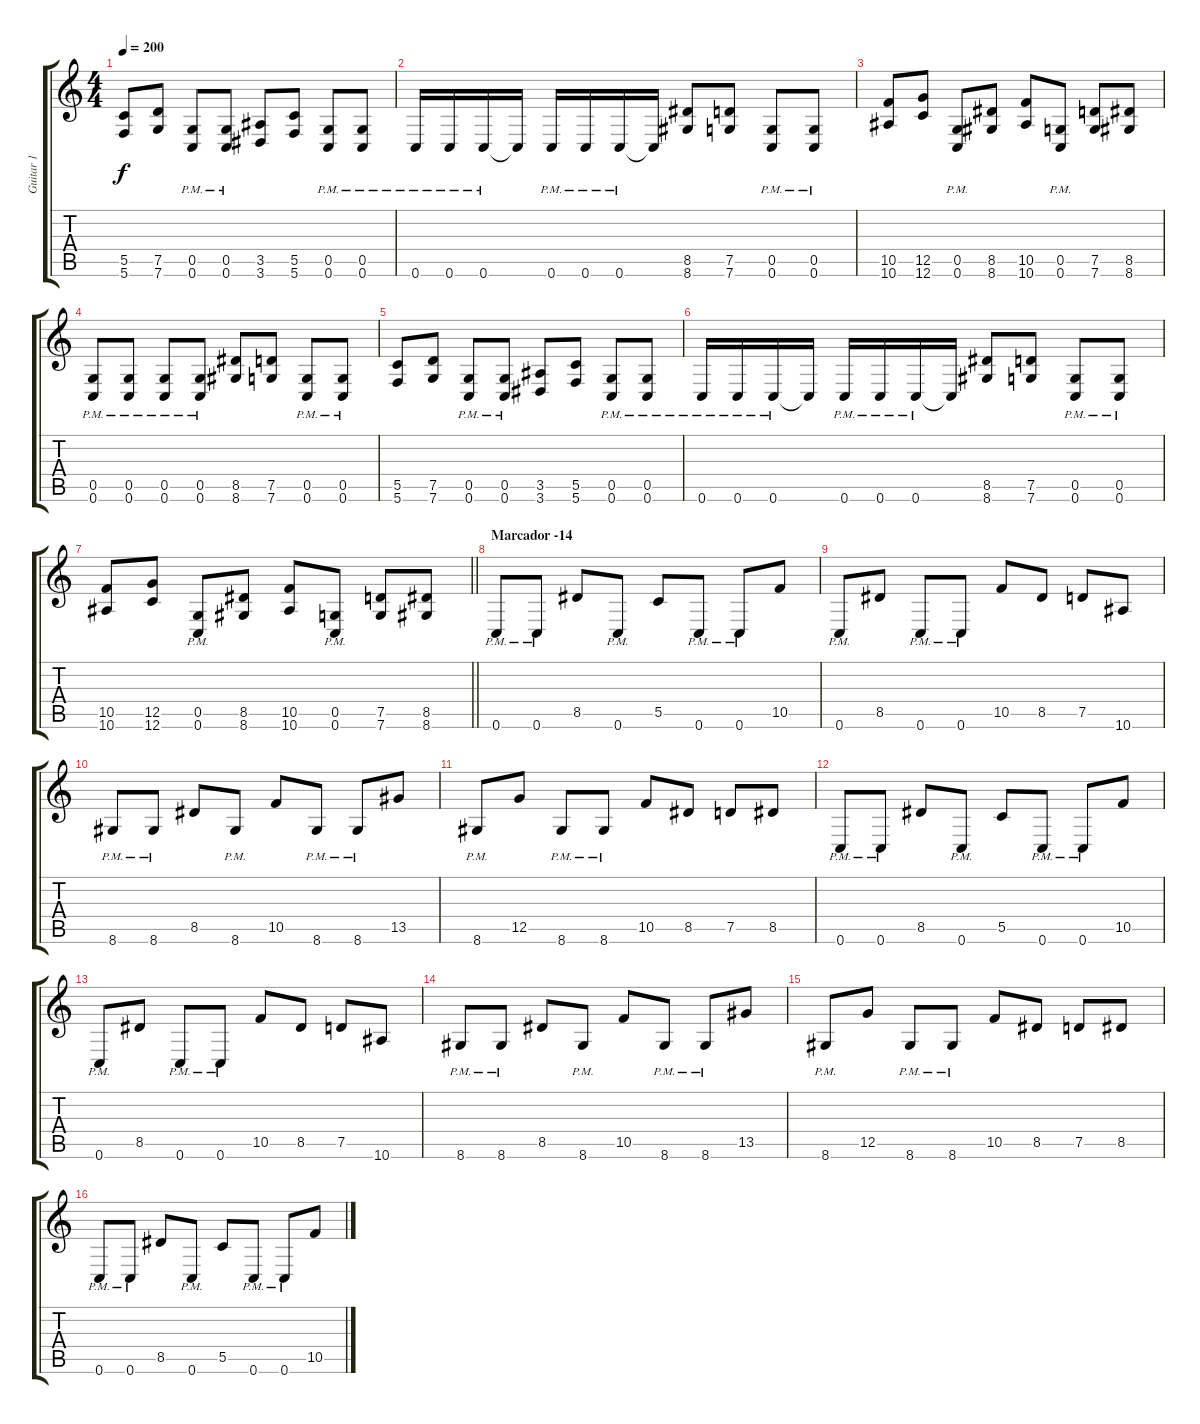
\track ("Guitar 1" "Guitar 1") {instrument distortionguitar}
\staff {score tabs}
\tuning (D4 A3 F3 C3 G2 C2) {hide}
\ts (4 4)
\tempo 200
\clef g2
\ks c
(5.5 5.6).8{dy f} (7.5 7.6).8 (0.5{pm} 0.6{pm}).8 (0.5{pm} 0.6{pm}).8 (3.5 3.6).8 (5.5 5.6).8 (0.5{pm} 0.6{pm}).8 (0.5{pm} 0.6{pm}).8 |
0.6{pm}.16 0.6{pm}.16 0.6{pm}.16 0.6{t}.16 0.6{pm}.16 0.6{pm}.16 0.6{pm}.16 0.6{t}.16 (8.5 8.6).8 (7.5 7.6).8 (0.5{pm} 0.6{pm}).8 (0.5{pm} 0.6{pm}).8 |
(10.5 10.6).8 (12.5 12.6).8 (0.5{pm} 0.6{pm}).8 (8.5 8.6).8 (10.5 10.6).8 (0.5{pm} 0.6{pm}).8 (7.5 7.6).8 (8.5 8.6).8 |
(0.5{pm} 0.6{pm}).8 (0.5{pm} 0.6{pm}).8 (0.5{pm} 0.6{pm}).8 (0.5{pm} 0.6{pm}).8 (8.5 8.6).8 (7.5 7.6).8 (0.5{pm} 0.6{pm}).8 (0.5{pm} 0.6{pm}).8 |
(5.5 5.6).8 (7.5 7.6).8 (0.5{pm} 0.6{pm}).8 (0.5{pm} 0.6{pm}).8 (3.5 3.6).8 (5.5 5.6).8 (0.5{pm} 0.6{pm}).8 (0.5{pm} 0.6{pm}).8 |
0.6{pm}.16 0.6{pm}.16 0.6{pm}.16 0.6{t}.16 0.6{pm}.16 0.6{pm}.16 0.6{pm}.16 0.6{t}.16 (8.5 8.6).8 (7.5 7.6).8 (0.5{pm} 0.6{pm}).8 (0.5{pm} 0.6{pm}).8 |
\barLineRight lightlight
(10.5 10.6).8 (12.5 12.6).8 (0.5{pm} 0.6{pm}).8 (8.5 8.6).8 (10.5 10.6).8 (0.5{pm} 0.6{pm}).8 (7.5 7.6).8 (8.5 8.6).8 |
\section ("" "Marcador -14")
0.6{pm}.8 0.6{pm}.8 8.5.8 0.6{pm}.8 5.5.8 0.6{pm}.8 0.6{pm}.8 10.5.8 |
0.6{pm}.8 8.5.8 0.6{pm}.8 0.6{pm}.8 10.5.8 8.5.8 7.5.8 10.6.8 |
8.6{pm}.8 8.6{pm}.8 8.5.8 8.6{pm}.8 10.5.8 8.6{pm}.8 8.6{pm}.8 13.5.8 |
8.6{pm}.8 12.5.8 8.6{pm}.8 8.6{pm}.8 10.5.8 8.5.8 7.5.8 8.5.8 |
0.6{pm}.8 0.6{pm}.8 8.5.8 0.6{pm}.8 5.5.8 0.6{pm}.8 0.6{pm}.8 10.5.8 |
0.6{pm}.8 8.5.8 0.6{pm}.8 0.6{pm}.8 10.5.8 8.5.8 7.5.8 10.6.8 |
8.6{pm}.8 8.6{pm}.8 8.5.8 8.6{pm}.8 10.5.8 8.6{pm}.8 8.6{pm}.8 13.5.8 |
8.6{pm}.8 12.5.8 8.6{pm}.8 8.6{pm}.8 10.5.8 8.5.8 7.5.8 8.5.8 |
0.6{pm}.8 0.6{pm}.8 8.5.8 0.6{pm}.8 5.5.8 0.6{pm}.8 0.6{pm}.8 10.5.8
